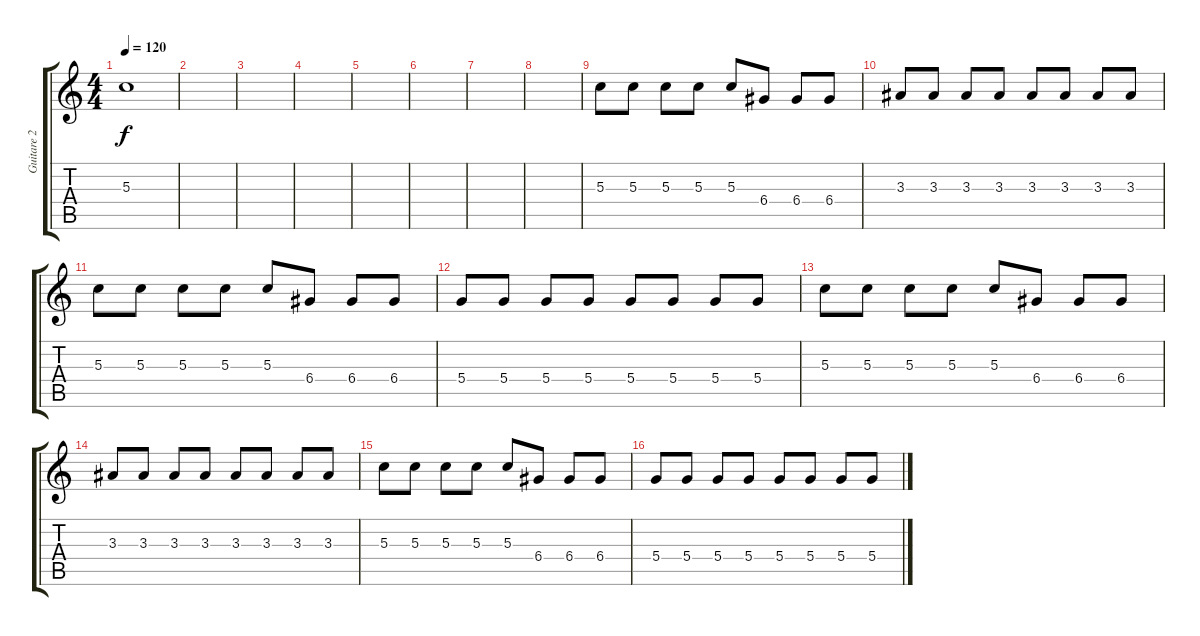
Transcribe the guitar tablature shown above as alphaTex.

\track ("Guitare 2" "Guitare 2") {instrument overdrivenguitar}
\staff {score tabs}
\tuning (E4 B3 G3 D3 A2 E2) {hide}
\ts (4 4)
\tempo 120
\clef g2
\ks c
5.3.1{dy f} |
|
|
|
|
|
|
|
5.3.8 5.3.8 5.3.8 5.3.8 5.3.8 6.4.8 6.4.8 6.4.8 |
3.3.8 3.3.8 3.3.8 3.3.8 3.3.8 3.3.8 3.3.8 3.3.8 |
5.3.8 5.3.8 5.3.8 5.3.8 5.3.8 6.4.8 6.4.8 6.4.8 |
5.4.8 5.4.8 5.4.8 5.4.8 5.4.8 5.4.8 5.4.8 5.4.8 |
5.3.8 5.3.8 5.3.8 5.3.8 5.3.8 6.4.8 6.4.8 6.4.8 |
3.3.8 3.3.8 3.3.8 3.3.8 3.3.8 3.3.8 3.3.8 3.3.8 |
5.3.8 5.3.8 5.3.8 5.3.8 5.3.8 6.4.8 6.4.8 6.4.8 |
5.4.8 5.4.8 5.4.8 5.4.8 5.4.8 5.4.8 5.4.8 5.4.8
